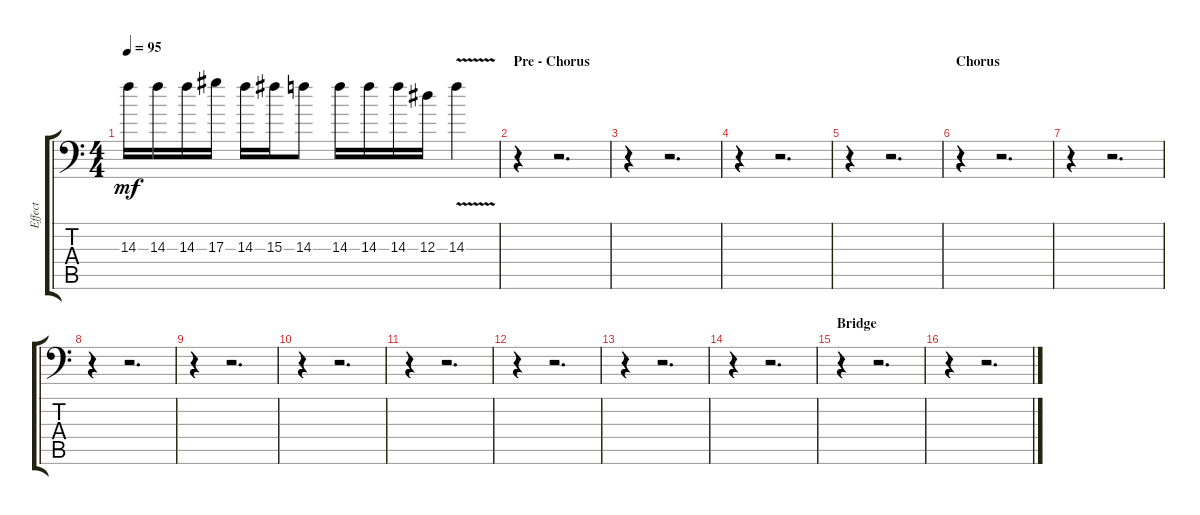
\track ("Effect" "Effect") {instrument overdrivenguitar}
\staff {score tabs}
\tuning (C4 G3 Eb3 Bb2 F2 Bb1) {hide}
\ts (4 4)
\tempo 95
\clef f4
\ks c
14.3.16{dy mf} 14.3.16 14.3.16 17.3.16 14.3.16 15.3.16 14.3.8 14.3.16 14.3.16 14.3.16 12.3.16 14.3{v}.4 |
\section ("" "Pre - Chorus")
r.4 r.2{d} |
r.4 r.2{d} |
r.4 r.2{d} |
r.4 r.2{d} |
\section ("" "Chorus")
r.4 r.2{d} |
r.4 r.2{d} |
r.4 r.2{d} |
r.4 r.2{d} |
r.4 r.2{d} |
r.4 r.2{d} |
r.4 r.2{d} |
r.4 r.2{d} |
r.4 r.2{d} |
\section ("" "Bridge")
r.4 r.2{d} |
r.4 r.2{d}
